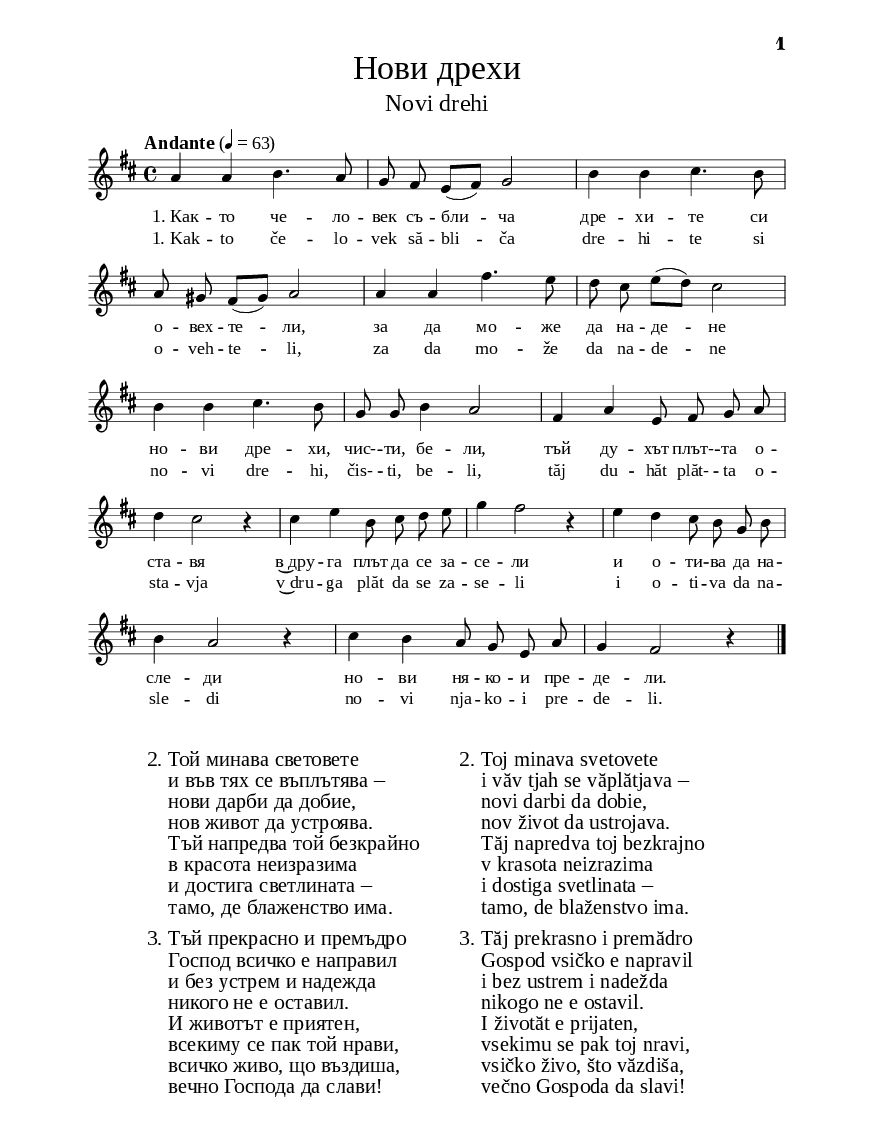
\version "2.24.3"

% include paper part and global functions
\include "include/globals.ily"

\bookpart {
  \label #'ref062
  \tocItem \markup "Нови дрехи – Novi drehi"
  \include "include/bookpart-paper.ily"
  \score {
    \include "include/score-layout.ily"
    \new Voice \absolute  {
      \clef treble
      \key d \major
      \time 4/4
      \tempoFunc "Andante" 4 "63"
      \autoBeamOff
      a'4 a' b'4. a'8 | g'8 fis' e' ( [ fis' ] ) g'2 | b'4 b' cis''4. b'8 | \break
      a'8 gis'  fis' ([ gis'] )  a'2 | a'4 a' fis''4. e''8 | d''8 cis''  e'' ( [ d''] ) cis''2 \break |
      b'4 b' cis''4. b'8 | g'8 g'  b'4  a'2 | fis'4 a' e'8 fis' g' a' \break |
      d''4 cis''2 r4 | cis''4 e'' b'8 cis'' d'' e'' | g''4 fis''2 r4 | e''4 d'' cis''8 b' g' b' | \break  b'4 a'2 r4 | cis''4 b'  a'8 g' e' a' | g'4 fis'2 r4 \break | \bar "|."
    }

    \addlyrics {
      "1. Как" -- то че -- ло -- век съ -- бли -- ча дре -- хи -- те си
      о -- вех -- те -- ли, за да мо -- же да на  -- де -- не
      но -- ви дре -- хи, "чис-" -- ти, бе -- ли, тъй ду -- хът "плът-" -- та о --
      ста -- вя в~дру -- га плът да се за -- се -- ли и о --
      ти -- ва да на -- сле -- ди но -- ви ня -- ко -- и пре -- де -- ли.
    }

    \addlyrics {
      "1. Kak" -- to če -- lo -- vek să -- bli -- ča dre -- hi -- te si
      o -- veh -- te -- li, za da mo -- že da na  -- de -- ne
      no -- vi dre -- hi, "čis-" -- ti, be -- li, tăj du -- hăt "plăt-" -- ta o --
      sta -- vja v~dru -- ga plăt da se za -- se -- li i o --
      ti -- va da na -- sle -- di no -- vi nja -- ko -- i pre -- de -- li.
    }

    \header {
      title = \titleFunc "Нови дрехи" "Novi drehi"
    }

    \midi{}

  } % score

  \markup \empty-two

  \markup \abs-fontsize #10 {
    \hspace #8
    \override #`(baseline-skip . ,bgCoupletBaselineSkip)
    \column {

      \line {   2. Той минава световете}

      \line {   "   "и във тях се въплътява –}

      \line {   "   "нови дарби да добие,}

      \line {   "   "нов живот да устроява.}

      \line {   "   "Тъй напредва той безкрайно}

      \line {   "   "в красота неизразима}

      \line {   "   "и достига светлината – }

      \line {   "   "тамо, де блаженство има.}

      \vspace #0.5

      \line {   3. Тъй прекрасно и премъдро}

      \line {   "   "Господ всичко е направил}

      \line {   "   "и без устрем и надежда}

      \line {   "   "никого не е оставил.}

      \line {   "   "И животът е приятен,}

      \line {   "   "всекиму се пак той нрави,}

      \line {   "   "всичко живо, що въздиша, }

      \line {   "   "вечно Господа да слави! }
    }

    \hspace #5
    \override #`(baseline-skip . ,bgCoupletBaselineSkip)
    \column {

      \line {   2. Toj minava svetovete}

      \line {   "   "i văv tjah se văplătjava –}

      \line {   "   "novi darbi da dobie,}

      \line {   "   "nov život da ustrojava.}

      \line {   "   "Tăj napredva toj bezkrajno}

      \line {   "   "v krasota neizrazima}

      \line {   "   "i dostiga svetlinata – }

      \line {   "   "tamo, de blaženstvo ima.}

      \vspace #0.5

      \line {   3. Tăj prekrasno i premădro}

      \line {   "   "Gospod vsičko e napravil}

      \line {   "   "i bez ustrem i nadežda}

      \line {   "   "nikogo ne e ostavil.}

      \line {   "   "I životăt e prijaten,}

      \line {   "   "vsekimu se pak toj nravi,}

      \line {   "   "vsičko živo, što văzdiša, }

      \line {   "   "večno Gospoda da slavi! }
    } %column
  } % markup

\pageBreak

  % include foreign translation(s) of the song
  \version "2.24.4"

\markup \fill-line { \fontsize #deTitleFontSize "Neue Kleider" }
\markup \null
\markup \null
\markup \abs-fontsize #11 {
  \fill-line {
    \override #`(baseline-skip . ,deCoupletBaselineSkip)

    \column {
      \line { 1. Wie der Mensch seine alten Kleider auszieht,}

      \line { "   "damit er neue, reine, weiße anziehen kann,}

      \line { "   "so verlässt der Geist das Fleisch,}

      \line { "   "um ein anderes Fleisch zu bewohnen }

      \line { "   "und geht, um andere Bereiche zu erben.}

      \vspace #0.5

      \line { 2. So durchquert er die Welten}

      \line { "   "und wird zu Fleisch in ihnen – }

      \line { "   "auf dass er neue Talente entwickelt,}

      \line { "   "auf dass er ein neues Leben erbaut. }

      \line { "   "So schreitet er unaufhörlich voran,}

      \line { "   "in der unausdrücklichen Schönheit – }

      \line { "   "und erreicht das Licht – }

      \line { "   "dort, wo es Seligkeit gibt. }

      \vspace #0.5

      \line { 3. So erhaben und allweise}

      \line { "   "schuf Gott alles}

      \line { "   "und ließ niemanden ohne Streben und Hoffnung.}

      \line { "   "Und das Leben ist angenehm,}

      \line { "   "jedem gefällt es immer wieder;}

      \line { "   "möge alles Lebendige, das atmet,}

      \line { "   "ewig den Herrn lobpreisen. }


    }
  }
}


} % bookpart
